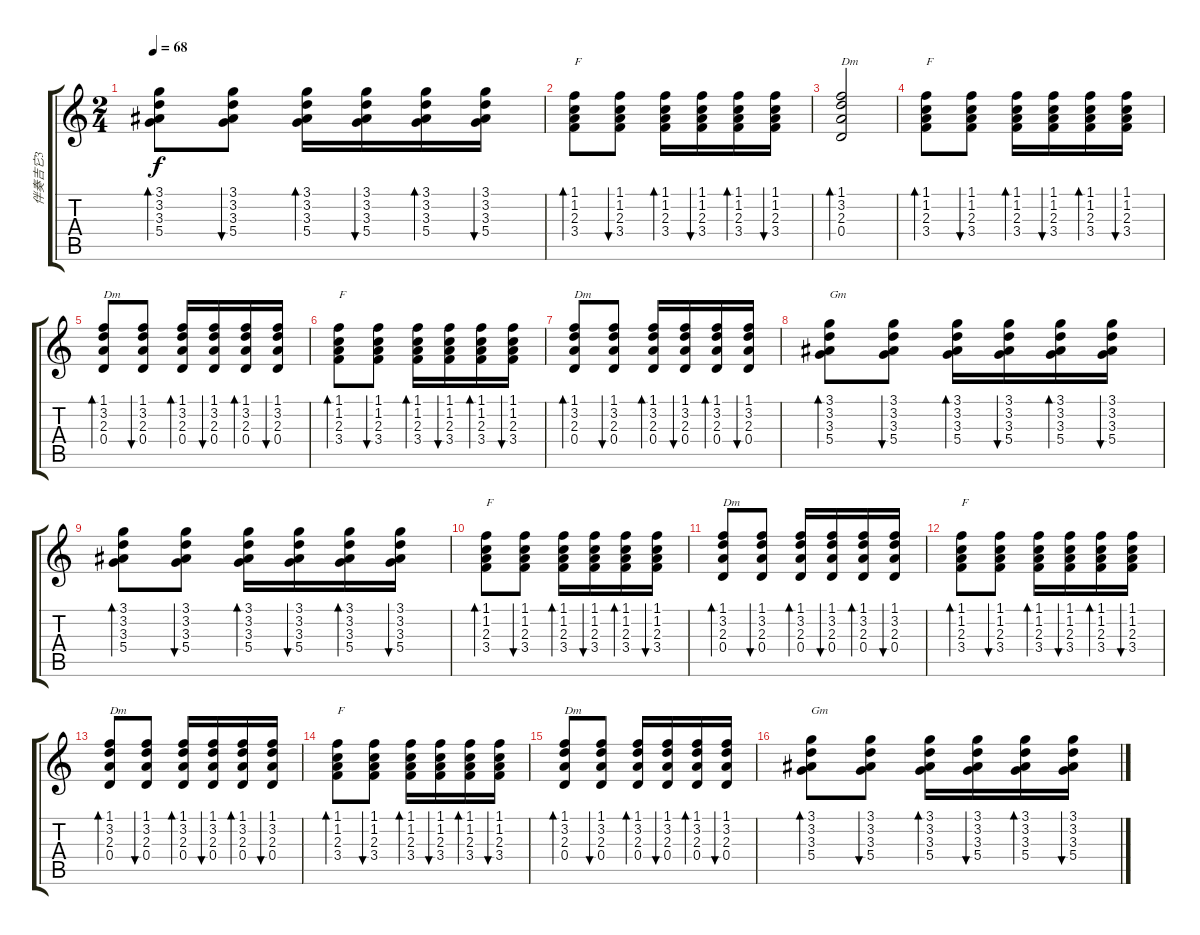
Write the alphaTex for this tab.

\track ("伴奏吉它3" "伴奏吉它3") {instrument acousticguitarsteel}
\staff {score tabs}
\tuning (E4 B3 G3 D3 A2 E2) {hide}
\ts (2 4)
\tempo 68
\clef g2
\ks c
(3.1 3.2 3.3 5.4).8{bd 60 dy f} (3.1 3.2 3.3 5.4).8{bu 60} (3.1 3.2 3.3 5.4).16{bd 60} (3.1 3.2 3.3 5.4).16{bu 60} (3.1 3.2 3.3 5.4).16{bd 60} (3.1 3.2 3.3 5.4).16{bu 60} |
(1.1 1.2 2.3 3.4).8{bd 60 txt "F"} (1.1 1.2 2.3 3.4).8{bu 60} (1.1 1.2 2.3 3.4).16{bd 60} (1.1 1.2 2.3 3.4).16{bu 60} (1.1 1.2 2.3 3.4).16{bd 60} (1.1 1.2 2.3 3.4).16{bu 60} |
(1.1 3.2 2.3 0.4).2{bd 30 txt "Dm"} |
(1.1 1.2 2.3 3.4).8{bd 60 txt "F"} (1.1 1.2 2.3 3.4).8{bu 60} (1.1 1.2 2.3 3.4).16{bd 60} (1.1 1.2 2.3 3.4).16{bu 60} (1.1 1.2 2.3 3.4).16{bd 60} (1.1 1.2 2.3 3.4).16{bu 60} |
(1.1 3.2 2.3 0.4).8{bd 60 txt "Dm"} (1.1 3.2 2.3 0.4).8{bu 60} (1.1 3.2 2.3 0.4).16{bd 60} (1.1 3.2 2.3 0.4).16{bu 60} (1.1 3.2 2.3 0.4).16{bd 60} (1.1 3.2 2.3 0.4).16{bu 60} |
(1.1 1.2 2.3 3.4).8{bd 60 txt "F"} (1.1 1.2 2.3 3.4).8{bu 60} (1.1 1.2 2.3 3.4).16{bd 60} (1.1 1.2 2.3 3.4).16{bu 60} (1.1 1.2 2.3 3.4).16{bd 60} (1.1 1.2 2.3 3.4).16{bu 60} |
(1.1 3.2 2.3 0.4).8{bd 60 txt "Dm"} (1.1 3.2 2.3 0.4).8{bu 60} (1.1 3.2 2.3 0.4).16{bd 60} (1.1 3.2 2.3 0.4).16{bu 60} (1.1 3.2 2.3 0.4).16{bd 60} (1.1 3.2 2.3 0.4).16{bu 60} |
(3.1 3.2 3.3 5.4).8{bd 60 txt "Gm"} (3.1 3.2 3.3 5.4).8{bu 60} (3.1 3.2 3.3 5.4).16{bd 60} (3.1 3.2 3.3 5.4).16{bu 60} (3.1 3.2 3.3 5.4).16{bd 60} (3.1 3.2 3.3 5.4).16{bu 60} |
(3.1 3.2 3.3 5.4).8{bd 60} (3.1 3.2 3.3 5.4).8{bu 60} (3.1 3.2 3.3 5.4).16{bd 60} (3.1 3.2 3.3 5.4).16{bu 60} (3.1 3.2 3.3 5.4).16{bd 60} (3.1 3.2 3.3 5.4).16{bu 60} |
(1.1 1.2 2.3 3.4).8{bd 60 txt "F"} (1.1 1.2 2.3 3.4).8{bu 60} (1.1 1.2 2.3 3.4).16{bd 60} (1.1 1.2 2.3 3.4).16{bu 60} (1.1 1.2 2.3 3.4).16{bd 60} (1.1 1.2 2.3 3.4).16{bu 60} |
(1.1 3.2 2.3 0.4).8{bd 60 txt "Dm"} (1.1 3.2 2.3 0.4).8{bu 60} (1.1 3.2 2.3 0.4).16{bd 60} (1.1 3.2 2.3 0.4).16{bu 60} (1.1 3.2 2.3 0.4).16{bd 60} (1.1 3.2 2.3 0.4).16{bu 60} |
(1.1 1.2 2.3 3.4).8{bd 60 txt "F"} (1.1 1.2 2.3 3.4).8{bu 60} (1.1 1.2 2.3 3.4).16{bd 60} (1.1 1.2 2.3 3.4).16{bu 60} (1.1 1.2 2.3 3.4).16{bd 60} (1.1 1.2 2.3 3.4).16{bu 60} |
(1.1 3.2 2.3 0.4).8{bd 60 txt "Dm"} (1.1 3.2 2.3 0.4).8{bu 60} (1.1 3.2 2.3 0.4).16{bd 60} (1.1 3.2 2.3 0.4).16{bu 60} (1.1 3.2 2.3 0.4).16{bd 60} (1.1 3.2 2.3 0.4).16{bu 60} |
(1.1 1.2 2.3 3.4).8{bd 60 txt "F"} (1.1 1.2 2.3 3.4).8{bu 60} (1.1 1.2 2.3 3.4).16{bd 60} (1.1 1.2 2.3 3.4).16{bu 60} (1.1 1.2 2.3 3.4).16{bd 60} (1.1 1.2 2.3 3.4).16{bu 60} |
(1.1 3.2 2.3 0.4).8{bd 60 txt "Dm"} (1.1 3.2 2.3 0.4).8{bu 60} (1.1 3.2 2.3 0.4).16{bd 60} (1.1 3.2 2.3 0.4).16{bu 60} (1.1 3.2 2.3 0.4).16{bd 60} (1.1 3.2 2.3 0.4).16{bu 60} |
(3.1 3.2 3.3 5.4).8{bd 60 txt "Gm"} (3.1 3.2 3.3 5.4).8{bu 60} (3.1 3.2 3.3 5.4).16{bd 60} (3.1 3.2 3.3 5.4).16{bu 60} (3.1 3.2 3.3 5.4).16{bd 60} (3.1 3.2 3.3 5.4).16{bu 60}
